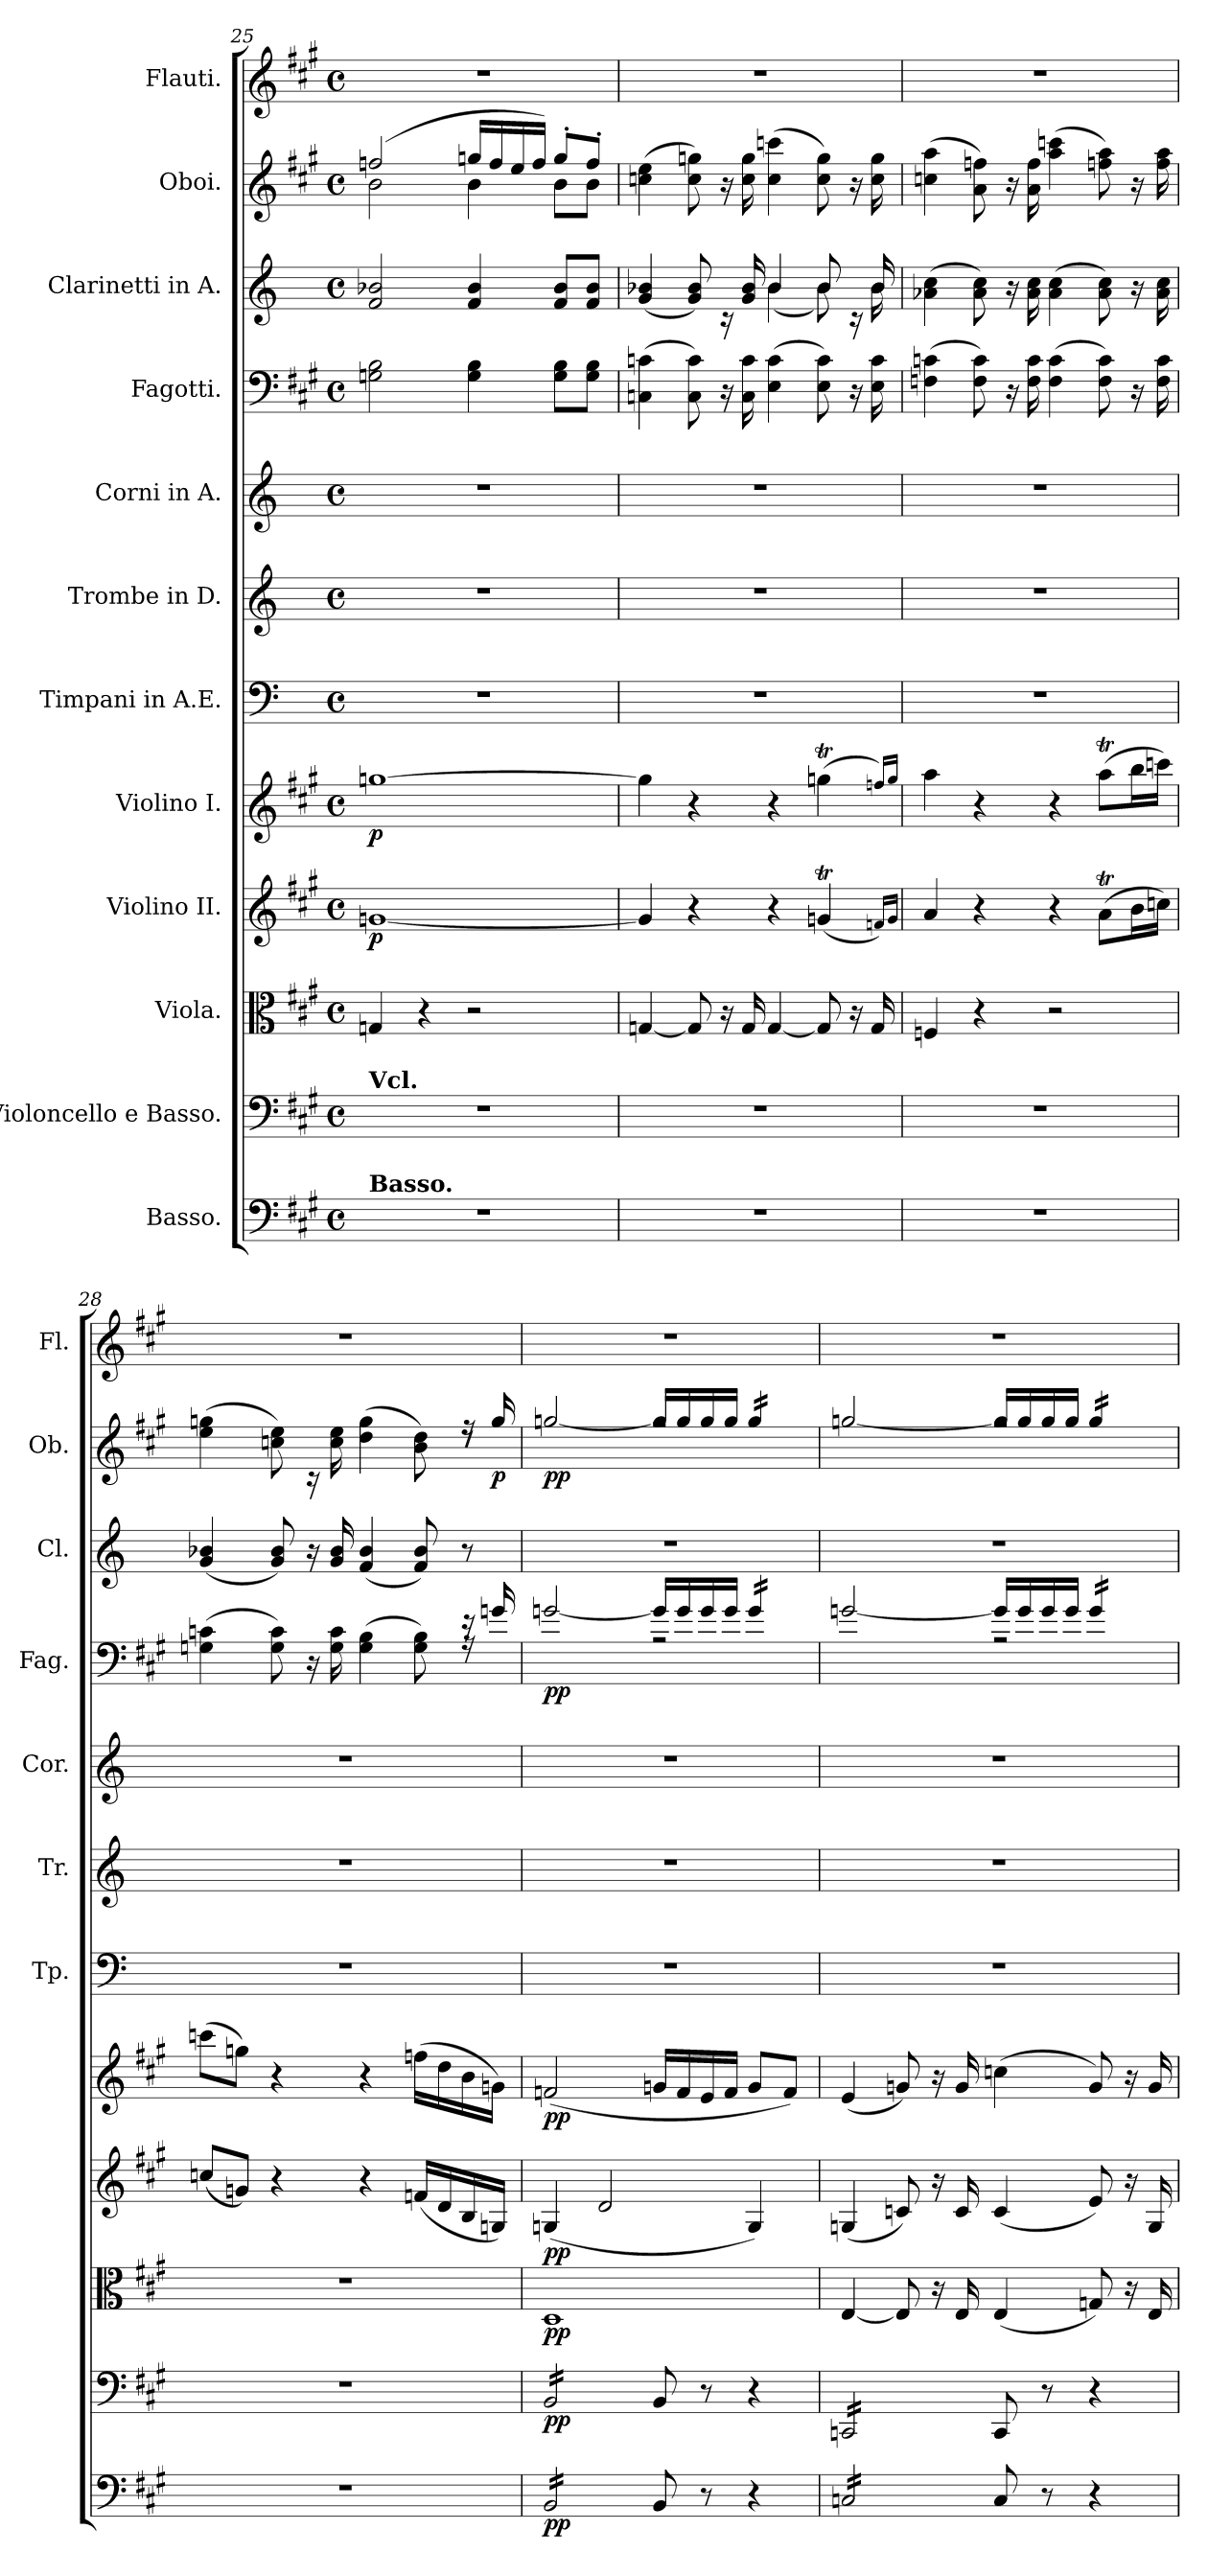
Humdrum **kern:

**kern	**dynam	**kern	**dynam	**kern	**dynam	**kern	**dynam	**kern	**dynam	**kern	**kern	**kern	**kern	**dynam	**kern	**kern	**dynam	**kern
*part12	*part12	*part11	*part11	*part10	*part10	*part9	*part9	*part8	*part8	*part7	*part6	*part5	*part4	*part4	*part3	*part2	*part2	*part1
*staff12	*staff12	*staff11	*staff11	*staff10	*staff10	*staff9	*staff9	*staff8	*staff8	*staff7	*staff6	*staff5	*staff4	*staff4	*staff3	*staff2	*staff2	*staff1
*I"Basso.	*	*I"Violoncello e Basso.	*	*I"Viola.	*	*I"Violino II.	*	*I"Violino I.	*	*I"Timpani in A.E.	*I"Trombe in D.	*I"Corni in A.	*I"Fagotti.	*	*I"Clarinetti in A.	*I"Oboi.	*	*I"Flauti.
*	*	*	*	*	*	*	*	*	*	*I'Tp.	*I'Tr.	*I'Cor.	*I'Fag.	*	*I'Cl.	*I'Ob.	*	*I'Fl.
!!LO:PB:g=z
*clefF4	*	*clefF4	*	*clefC3	*	*clefG2	*	*clefG2	*	*clefF4	*clefG2	*clefG2	*clefF4	*	*clefG2	*clefG2	*	*clefG2
*ITrd7c12	*	*	*	*	*	*	*	*	*	*	*ITrd-1c-2	*ITrd2c3	*	*	*ITrd2c3	*	*	*
*k[f#c#g#]	*	*k[f#c#g#]	*	*k[f#c#g#]	*	*k[f#c#g#]	*	*k[f#c#g#]	*	*k[]	*k[f#c#]	*k[f#c#g#]	*k[f#c#g#]	*	*k[f#c#g#]	*k[f#c#g#]	*	*k[f#c#g#]
*M4/4	*	*M4/4	*	*M4/4	*	*M4/4	*	*M4/4	*	*M4/4	*M4/4	*M4/4	*M4/4	*	*M4/4	*M4/4	*	*M4/4
*met(c)	*	*met(c)	*	*met(c)	*	*met(c)	*	*met(c)	*	*met(c)	*met(c)	*met(c)	*met(c)	*	*met(c)	*met(c)	*	*met(c)
=25	=25	=25	=25	=25	=25	=25	=25	=25	=25	=25	=25	=25	=25	=25	=25	=25	=25	=25
*	*	*	*	*	*	*	*	*	*	*	*	*	*	*	*	*^	*	*
!	!	!LO:TX:a:B:t=Vcl.	!	!	!	!	!	!	!	!	!	!	!	!	!	!	!	!	!
!LO:TX:a:B:t=Basso.	!	!	!	!	!	!	!	!	!	!	!	!	!	!	!	!	!	!	!
!	!	!	!	!	!	!	!LO:DY:b	!	!LO:DY:b	!	!	!	!	!	!	!	!	!	!
1r	.	1r	.	4Gn/	.	[1gn	p	[1ggn	p	1r	1r	1r	2Gn\ 2B\	.	2d/ 2gn/	(>2ffn/	2b\	.	1r
.	.	.	.	4r	.	.	.	.	.	.	.	.	.	.	.	.	.	.	.
.	.	.	.	2r	.	.	.	.	.	.	.	.	4G\ 4B\	.	4d/ 4g/	16ggn/LL	4b\	.	.
.	.	.	.	.	.	.	.	.	.	.	.	.	.	.	.	16ff/	.	.	.
.	.	.	.	.	.	.	.	.	.	.	.	.	.	.	.	16ee/	.	.	.
.	.	.	.	.	.	.	.	.	.	.	.	.	.	.	.	16ff/JJ)	.	.	.
.	.	.	.	.	.	.	.	.	.	.	.	.	8G\ 8B\L	.	8d/ 8g/L	8gg'/L	8b\L	.	.
.	.	.	.	.	.	.	.	.	.	.	.	.	8G\ 8B\J	.	8d/ 8g/J	8ff'/J	8b\J	.	.
*	*	*	*	*	*	*	*	*	*	*	*	*	*	*	*	*v	*v	*	*
=26	=26	=26	=26	=26	=26	=26	=26	=26	=26	=26	=26	=26	=26	=26	=26	=26	=26	=26
*	*	*	*	*	*	*	*	*	*	*	*	*	*	*	*^	*	*	*
1r	.	1r	.	[4Gn/	.	4g/]	.	4gg\]	.	1r	1r	1r	(>4Cn\ 4cn\	.	(<4e/ 4gn/	2ryy	(>4ccn\ 4ee\	.	1r
.	.	.	.	8G/]	.	4r	.	4r	.	.	.	.	8C\ 8c\)	.	8e/ 8g/)	.	8cc\ 8ggn\)	.	.
.	.	.	.	16r	.	.	.	.	.	.	.	.	16r	.	16rc	.	16r	.	.
.	.	.	.	16G/	.	.	.	.	.	.	.	.	16C\ 16c\	.	16e/ 16g/	.	16cc\ 16gg\	.	.
.	.	.	.	[4G/	.	4r	.	4r	.	.	.	.	(>4E\ 4c\	.	4g/	(<4g\	(>4cc\ 4cccn\	.	.
.	.	.	.	8G/]	.	(<4gnT/	.	(<4ggnT\	.	.	.	.	8E\ 8c\)	.	8g/	8g\)	8cc\ 8gg\)	.	.
.	.	.	.	16r	.	.	.	.	.	.	.	.	16r	.	16rc	16ryy	16r	.	.
.	.	.	.	16G/	.	.	.	.	.	.	.	.	16E\ 16c\	.	16g/	16g\	16cc\ 16gg\	.	.
*	*	*	*	*	*	*	*	*	*	*	*	*	*	*	*v	*v	*	*	*
.	.	.	.	.	.	16qfn/LL)	.	16qffn/LL)	.	.	.	.	.	.	.	.	.	.
.	.	.	.	.	.	16qg/JJ	.	16qgg/JJ	.	.	.	.	.	.	.	.	.	.
=27	=27	=27	=27	=27	=27	=27	=27	=27	=27	=27	=27	=27	=27	=27	=27	=27	=27	=27
1r	.	1r	.	4Fn/	.	4a/	.	4aa\	.	1r	1r	1r	(>4Fn\ 4cn\	.	(>4fn\ 4a\	(>4ccn\ 4aa\	.	1r
.	.	.	.	4r	.	4r	.	4r	.	.	.	.	8F\ 8c\)	.	8f\ 8a\)	8a\ 8ffn\)	.	.
.	.	.	.	.	.	.	.	.	.	.	.	.	16r	.	16r	16r	.	.
.	.	.	.	.	.	.	.	.	.	.	.	.	16F\ 16c\	.	16f\ 16a\	16a\ 16ff\	.	.
.	.	.	.	2r	.	4r	.	4r	.	.	.	.	(>4F\ 4c\	.	(>4f\ 4a\	(>4aa\ 4cccn\	.	.
.	.	.	.	.	.	(>8aT\L	.	(>8aaT\L	.	.	.	.	8F\ 8c\)	.	8f\ 8a\)	8ffn\ 8aa\)	.	.
.	.	.	.	.	.	16b\L	.	16bb\L	.	.	.	.	16r	.	16r	16r	.	.
.	.	.	.	.	.	16ccn\JJ)	.	16cccn\JJ)	.	.	.	.	16F\ 16c\	.	16f\ 16a\	16ff\ 16aa\	.	.
=28	=28	=28	=28	=28	=28	=28	=28	=28	=28	=28	=28	=28	=28	=28	=28	=28	=28	=28
*	*	*	*	*	*	*	*	*	*	*	*	*	*^	*	*	*^	*	*
1r	.	1r	.	1r	.	(<8ccn/L	.	(>8cccn\L	.	1r	1r	1r	(>4Gn\ 4cn\	2..ryy	.	(<4e/ 4gn/	(>4ee\ 4ggn\	2..ryy	.	1r
.	.	.	.	.	.	8gn/J)	.	8ggn\J)	.	.	.	.	.	.	.	.	.	.	.	.
.	.	.	.	.	.	4r	.	4r	.	.	.	.	8G\ 8c\)	.	.	8e/ 8g/)	8ccn\ 8ee\)	.	.	.
.	.	.	.	.	.	.	.	.	.	.	.	.	16r	.	.	16r	16rc	.	.	.
.	.	.	.	.	.	.	.	.	.	.	.	.	16G\ 16c\	.	.	16e/ 16g/	16cc\ 16ee\	.	.	.
.	.	.	.	.	.	4r	.	4r	.	.	.	.	(>4G\ 4B\	.	.	(<4d/ 4g/	(>4dd\ 4gg\	.	.	.
.	.	.	.	.	.	(<16fn/LL	.	(>16ffn\LL	.	.	.	.	8G\ 8B\)	.	.	8d/ 8g/)	8b\ 8dd\)	.	.	.
.	.	.	.	.	.	16d/	.	16dd\	.	.	.	.	.	.	.	.	.	.	.	.
.	.	.	.	.	.	16B/	.	16b\	.	.	.	.	16r	16rA	.	8r	16r	8rdd	.	.
!	!	!	!	!	!	!	!	!	!	!	!	!	!	!	!	!	!	!	!LO:DY:b	!
.	.	.	.	.	.	16Gn/JJ)	.	16gn\JJ)	.	.	.	.	16gn/	16ryy	.	.	16gg/	.	p	.
=29	=29	=29	=29	=29	=29	=29	=29	=29	=29	=29	=29	=29	=29	=29	=29	=29	=29	=29	=29	=29
!	!LO:DY:b	!	!LO:DY:b	!	!LO:DY:b	!	!LO:DY:b	!	!LO:DY:b	!	!	!	!	!	!LO:DY:b	!	!	!	!LO:DY:b	!
*tremolo	*	*	*	*	*	*	*	*	*	*	*	*	*	*	*	*	*	*	*	*
*	*	*tremolo	*	*	*	*	*	*	*	*	*	*	*	*	*	*	*	*	*	*
16BBB/LL	pp	16BB/LL	pp	1D	pp	(<4Gn/	pp	(<2fn/	pp	1r	1r	1r	[2gn/	2ryy	pp	1r	[2ggn/	2ryy	pp	1r
16BBB/	.	16BB/	.	.	.	.	.	.	.	.	.	.	.	.	.	.	.	.	.	.
16BBB/	.	16BB/	.	.	.	.	.	.	.	.	.	.	.	.	.	.	.	.	.	.
16BBB/	.	16BB/	.	.	.	.	.	.	.	.	.	.	.	.	.	.	.	.	.	.
16BBB/	.	16BB/	.	.	.	2d/	.	.	.	.	.	.	.	.	.	.	.	.	.	.
16BBB/	.	16BB/	.	.	.	.	.	.	.	.	.	.	.	.	.	.	.	.	.	.
16BBB/	.	16BB/	.	.	.	.	.	.	.	.	.	.	.	.	.	.	.	.	.	.
16BBB/JJ	.	16BB/JJ	.	.	.	.	.	.	.	.	.	.	.	.	.	.	.	.	.	.
*	*	*Xtremolo	*	*	*	*	*	*	*	*	*	*	*	*	*	*	*	*	*	*
*Xtremolo	*	*	*	*	*	*	*	*	*	*	*	*	*	*	*	*	*	*	*	*
8BBB/	.	8BB/	.	.	.	.	.	16gn/LL	.	.	.	.	16g/LL]	2rA	.	.	16gg/LL]	2rff	.	.
.	.	.	.	.	.	.	.	16f/	.	.	.	.	16g/	.	.	.	16gg/	.	.	.
8r	.	8r	.	.	.	.	.	16e/	.	.	.	.	16g/	.	.	.	16gg/	.	.	.
.	.	.	.	.	.	.	.	16f/JJ	.	.	.	.	16g/JJ	.	.	.	16gg/JJ	.	.	.
*	*	*	*	*	*	*	*	*	*	*	*	*	*tremolo	*	*	*	*	*	*	*
*	*	*	*	*	*	*	*	*	*	*	*	*	*	*	*	*	*tremolo	*	*	*
4r	.	4r	.	.	.	4G/)	.	8g/L	.	.	.	.	16g/LL	.	.	.	16gg/LL	.	.	.
.	.	.	.	.	.	.	.	.	.	.	.	.	16g/	.	.	.	16gg/	.	.	.
.	.	.	.	.	.	.	.	8f/J)	.	.	.	.	16g/	.	.	.	16gg/	.	.	.
.	.	.	.	.	.	.	.	.	.	.	.	.	16g/JJ	.	.	.	16gg/JJ	.	.	.
*	*	*	*	*	*	*	*	*	*	*	*	*	*	*	*	*	*Xtremolo	*	*	*
*	*	*	*	*	*	*	*	*	*	*	*	*	*Xtremolo	*	*	*	*	*	*	*
=30	=30	=30	=30	=30	=30	=30	=30	=30	=30	=30	=30	=30	=30	=30	=30	=30	=30	=30	=30	=30
*tremolo	*	*	*	*	*	*	*	*	*	*	*	*	*	*	*	*	*	*	*	*
*	*	*tremolo	*	*	*	*	*	*	*	*	*	*	*	*	*	*	*	*	*	*
16CCn/LL	.	16CCn/LL	.	[4E/	.	(<4Gn/	.	(<4e/	.	1r	1r	1r	[2gn/	2ryy	.	1r	[2ggn/	2ryy	.	1r
16CCn/	.	16CCn/	.	.	.	.	.	.	.	.	.	.	.	.	.	.	.	.	.	.
16CCn/	.	16CCn/	.	.	.	.	.	.	.	.	.	.	.	.	.	.	.	.	.	.
16CCn/	.	16CCn/	.	.	.	.	.	.	.	.	.	.	.	.	.	.	.	.	.	.
16CCn/	.	16CCn/	.	8E/]	.	8cn/)	.	8gn/)	.	.	.	.	.	.	.	.	.	.	.	.
16CCn/	.	16CCn/	.	.	.	.	.	.	.	.	.	.	.	.	.	.	.	.	.	.
16CCn/	.	16CCn/	.	16r	.	16r	.	16r	.	.	.	.	.	.	.	.	.	.	.	.
16CCn/JJ	.	16CCn/JJ	.	16E/	.	16c/	.	16g/	.	.	.	.	.	.	.	.	.	.	.	.
*	*	*Xtremolo	*	*	*	*	*	*	*	*	*	*	*	*	*	*	*	*	*	*
*Xtremolo	*	*	*	*	*	*	*	*	*	*	*	*	*	*	*	*	*	*	*	*
8CC/	.	8CC/	.	(<4E/	.	(<4c/	.	(>4ccn\	.	.	.	.	16g/LL]	2rA	.	.	16gg/LL]	2rff	.	.
.	.	.	.	.	.	.	.	.	.	.	.	.	16g/	.	.	.	16gg/	.	.	.
8r	.	8r	.	.	.	.	.	.	.	.	.	.	16g/	.	.	.	16gg/	.	.	.
.	.	.	.	.	.	.	.	.	.	.	.	.	16g/JJ	.	.	.	16gg/JJ	.	.	.
*	*	*	*	*	*	*	*	*	*	*	*	*	*tremolo	*	*	*	*	*	*	*
*	*	*	*	*	*	*	*	*	*	*	*	*	*	*	*	*	*tremolo	*	*	*
4r	.	4r	.	8Gn/)	.	8e/)	.	8g/)	.	.	.	.	16g/LL	.	.	.	16gg/LL	.	.	.
.	.	.	.	.	.	.	.	.	.	.	.	.	16g/	.	.	.	16gg/	.	.	.
.	.	.	.	16r	.	16r	.	16r	.	.	.	.	16g/	.	.	.	16gg/	.	.	.
.	.	.	.	16E/	.	16G/	.	16g/	.	.	.	.	16g/JJ	.	.	.	16gg/JJ	.	.	.
*	*	*	*	*	*	*	*	*	*	*	*	*	*	*	*	*	*Xtremolo	*	*	*
*	*	*	*	*	*	*	*	*	*	*	*	*	*Xtremolo	*	*	*	*	*	*	*
*	*	*	*	*	*	*	*	*	*	*	*	*	*v	*v	*	*	*v	*v	*	*
=	=	=	=	=	=	=	=	=	=	=	=	=	=	=	=	=	=	=
*-	*-	*-	*-	*-	*-	*-	*-	*-	*-	*-	*-	*-	*-	*-	*-	*-	*-	*-
